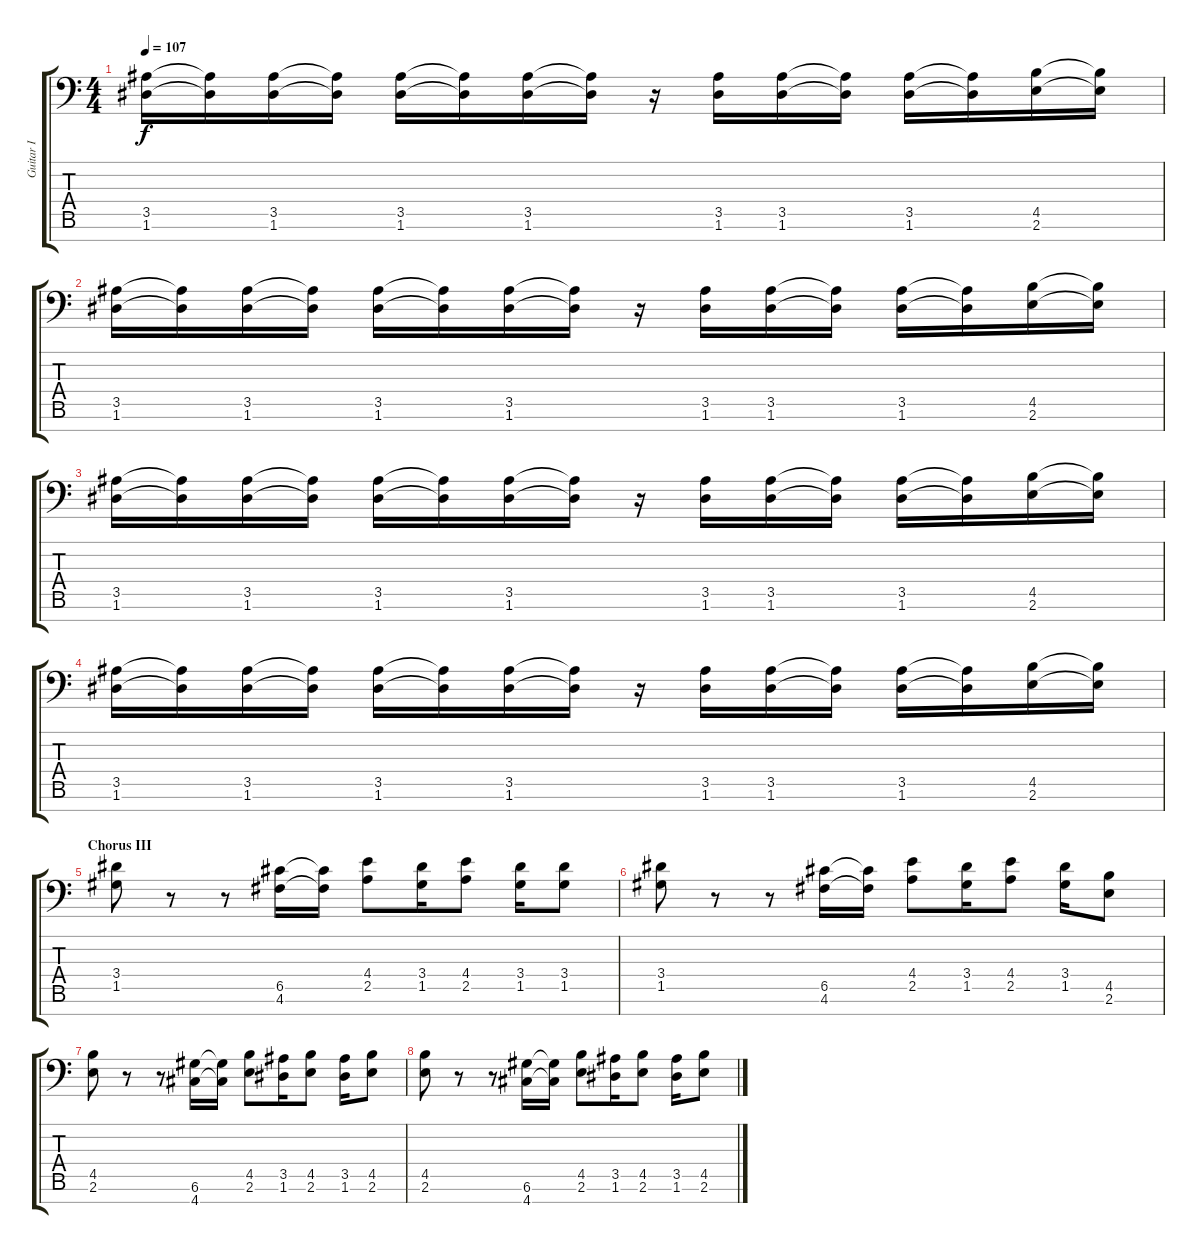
\track ("Guitar I" "Guitar I") {instrument distortionguitar}
\staff {score tabs}
\tuning (D4 A3 F3 C3 G2 D2 A1) {hide}
\ts (4 4)
\tempo 107
\clef f4
\ks c
(3.5 1.6).16{dy f} (3.5{t} 1.6{t}).16 (3.5 1.6).16 (3.5{t} 1.6{t}).16 (3.5 1.6).16 (3.5{t} 1.6{t}).16 (3.5 1.6).16 (3.5{t} 1.6{t}).16 r.16 (3.5 1.6).16 (3.5 1.6).16 (3.5{t} 1.6{t}).16 (3.5 1.6).16 (3.5{t} 1.6{t}).16 (4.5 2.6).16 (4.5{t} 2.6{t}).16 |
(3.5 1.6).16 (3.5{t} 1.6{t}).16 (3.5 1.6).16 (3.5{t} 1.6{t}).16 (3.5 1.6).16 (3.5{t} 1.6{t}).16 (3.5 1.6).16 (3.5{t} 1.6{t}).16 r.16 (3.5 1.6).16 (3.5 1.6).16 (3.5{t} 1.6{t}).16 (3.5 1.6).16 (3.5{t} 1.6{t}).16 (4.5 2.6).16 (4.5{t} 2.6{t}).16 |
(3.5 1.6).16 (3.5{t} 1.6{t}).16 (3.5 1.6).16 (3.5{t} 1.6{t}).16 (3.5 1.6).16 (3.5{t} 1.6{t}).16 (3.5 1.6).16 (3.5{t} 1.6{t}).16 r.16 (3.5 1.6).16 (3.5 1.6).16 (3.5{t} 1.6{t}).16 (3.5 1.6).16 (3.5{t} 1.6{t}).16 (4.5 2.6).16 (4.5{t} 2.6{t}).16 |
(3.5 1.6).16 (3.5{t} 1.6{t}).16 (3.5 1.6).16 (3.5{t} 1.6{t}).16 (3.5 1.6).16 (3.5{t} 1.6{t}).16 (3.5 1.6).16 (3.5{t} 1.6{t}).16 r.16 (3.5 1.6).16 (3.5 1.6).16 (3.5{t} 1.6{t}).16 (3.5 1.6).16 (3.5{t} 1.6{t}).16 (4.5 2.6).16 (4.5{t} 2.6{t}).16 |
\section ("" "Chorus III")
(3.4 1.5).8 r.8 r.8 (6.5 4.6).16 (6.5{t} 4.6{t}).16 (4.4 2.5).8 (3.4 1.5).16 (4.4 2.5).8 (3.4 1.5).16 (3.4 1.5).8 |
(3.4 1.5).8 r.8 r.8 (6.5 4.6).16 (6.5{t} 4.6{t}).16 (4.4 2.5).8 (3.4 1.5).16 (4.4 2.5).8 (3.4 1.5).16 (4.5 2.6).8 |
(4.5 2.6).8 r.8 r.8 (6.6 4.7).16 (6.6{t} 4.7{t}).16 (4.5 2.6).8 (3.5 1.6).16 (4.5 2.6).8 (3.5 1.6).16 (4.5 2.6).8 |
(4.5 2.6).8 r.8 r.8 (6.6 4.7).16 (6.6{t} 4.7{t}).16 (4.5 2.6).8 (3.5 1.6).16 (4.5 2.6).8 (3.5 1.6).16 (4.5 2.6).8
